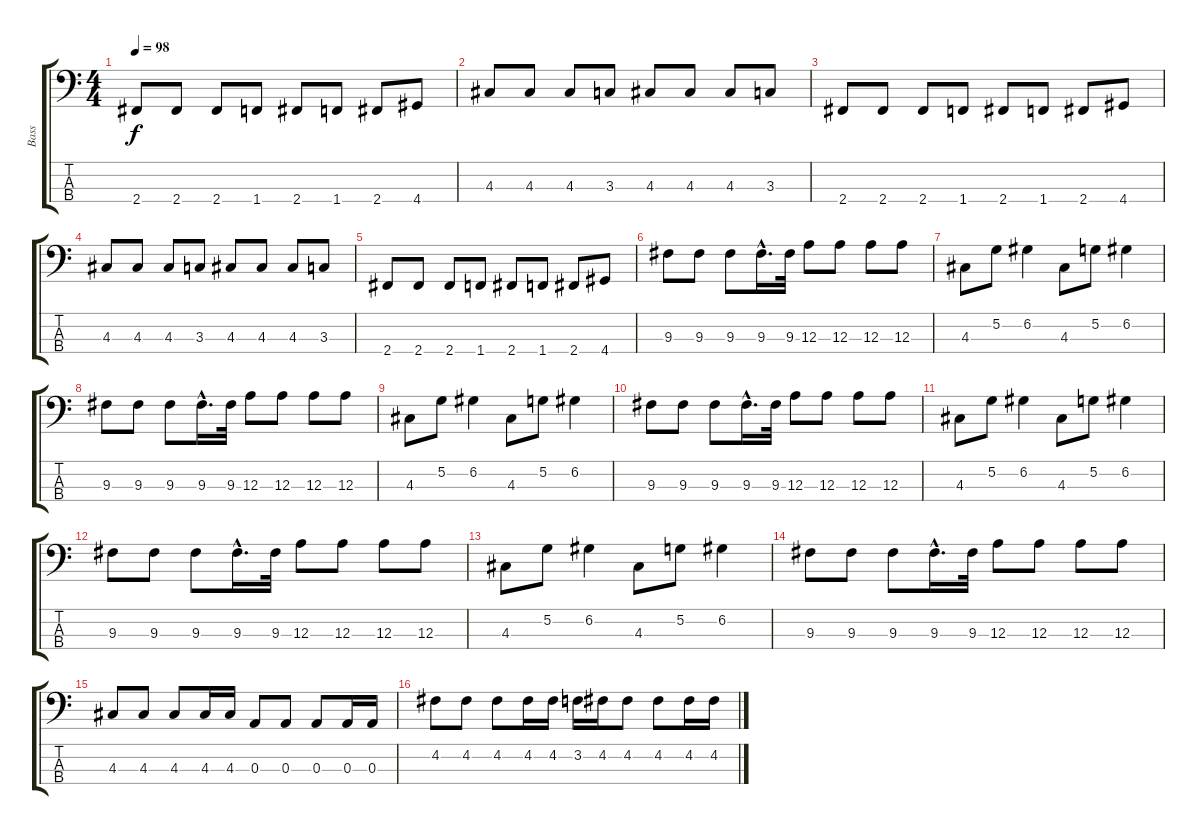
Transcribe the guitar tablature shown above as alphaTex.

\track ("Bass" "Bass") {instrument electricbasspick}
\staff {score tabs}
\tuning (G2 D2 A1 E1) {hide}
\ts (4 4)
\tempo 98
\clef f4
\ks c
2.4.8{dy f} 2.4.8 2.4.8 1.4.8 2.4.8 1.4.8 2.4.8 4.4.8 |
4.3.8 4.3.8 4.3.8 3.3.8 4.3.8 4.3.8 4.3.8 3.3.8 |
2.4.8 2.4.8 2.4.8 1.4.8 2.4.8 1.4.8 2.4.8 4.4.8 |
4.3.8 4.3.8 4.3.8 3.3.8 4.3.8 4.3.8 4.3.8 3.3.8 |
2.4.8 2.4.8 2.4.8 1.4.8 2.4.8 1.4.8 2.4.8 4.4.8 |
9.3.8 9.3.8 9.3.8 9.3{hac}.16{d} 9.3.32 12.3.8 12.3.8 12.3.8 12.3.8 |
4.3.8 5.2.8 6.2.4 4.3.8 5.2.8 6.2.4 |
9.3.8 9.3.8 9.3.8 9.3{hac}.16{d} 9.3.32 12.3.8 12.3.8 12.3.8 12.3.8 |
4.3.8 5.2.8 6.2.4 4.3.8 5.2.8 6.2.4 |
9.3.8 9.3.8 9.3.8 9.3{hac}.16{d} 9.3.32 12.3.8 12.3.8 12.3.8 12.3.8 |
4.3.8 5.2.8 6.2.4 4.3.8 5.2.8 6.2.4 |
9.3.8 9.3.8 9.3.8 9.3{hac}.16{d} 9.3.32 12.3.8 12.3.8 12.3.8 12.3.8 |
4.3.8 5.2.8 6.2.4 4.3.8 5.2.8 6.2.4 |
9.3.8 9.3.8 9.3.8 9.3{hac}.16{d} 9.3.32 12.3.8 12.3.8 12.3.8 12.3.8 |
4.3.8 4.3.8 4.3.8 4.3.16 4.3.16 0.3.8 0.3.8 0.3.8 0.3.16 0.3.16 |
4.2.8 4.2.8 4.2.8 4.2.16 4.2.16 3.2.16 4.2.16 4.2.8 4.2.8 4.2.16 4.2.16
